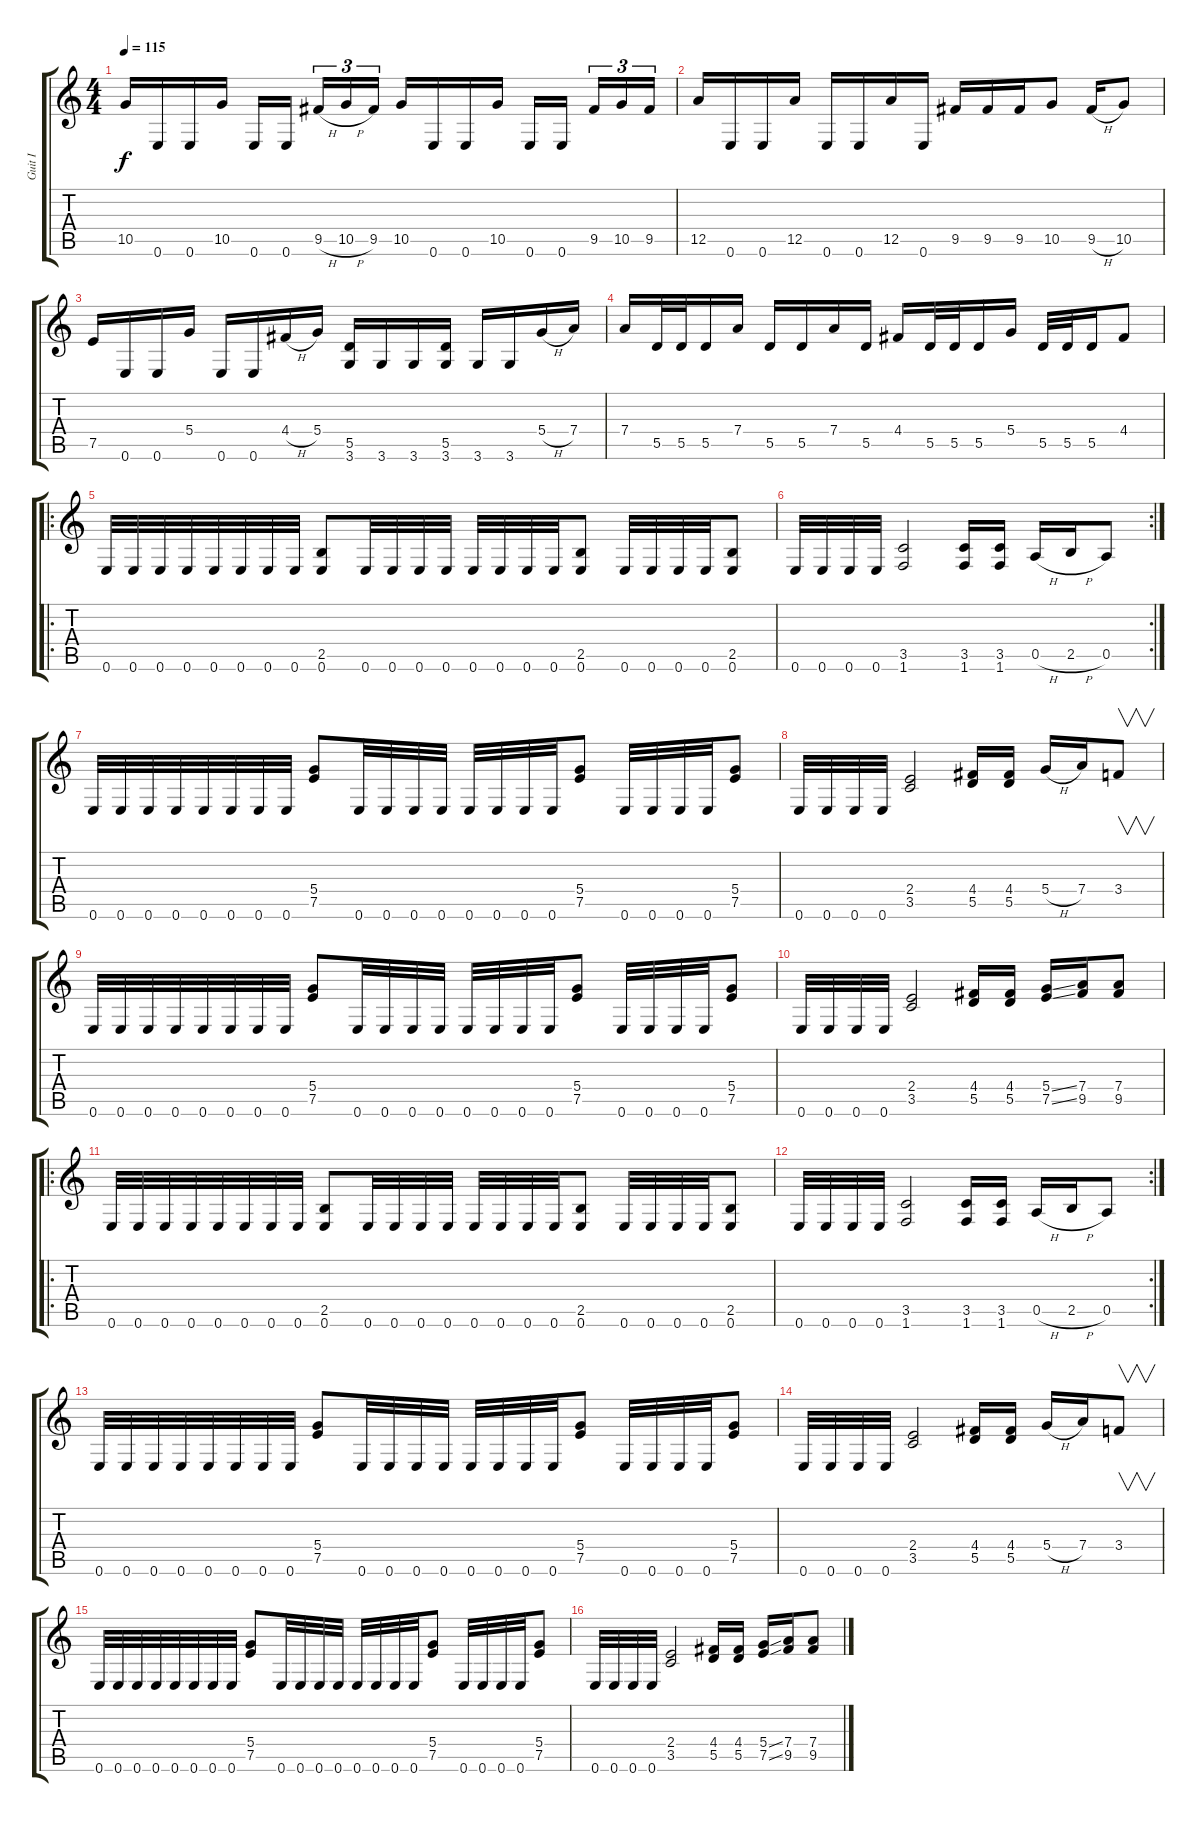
\track ("Guit I" "Guit I") {instrument distortionguitar}
\staff {score tabs}
\tuning (E4 B3 G3 D3 A2 E2) {hide}
\ts (4 4)
\tempo 115
\clef g2
\ks c
10.5.16{dy f} 0.6.16 0.6.16 10.5.16 0.6.16 0.6.16 9.5{h}.16{tu (3 2)} 10.5{h}.16{tu (3 2)} 9.5.16{tu (3 2)} 10.5.16 0.6.16 0.6.16 10.5.16 0.6.16 0.6.16 9.5.16{tu (3 2)} 10.5.16{tu (3 2)} 9.5.16{tu (3 2)} |
12.5.16 0.6.16 0.6.16 12.5.16 0.6.16 0.6.16 12.5.16 0.6.16 9.5.16 9.5.16 9.5.16 10.5.8 9.5{h}.16 10.5.8 |
7.5.16 0.6.16 0.6.16 5.4.16 0.6.16 0.6.16 4.4{h}.16 5.4.16 (5.5 3.6).16 3.6.16 3.6.16 (5.5 3.6).16 3.6.16 3.6.16 5.4{h}.16 7.4.16 |
7.4.16 5.5.32 5.5.32 5.5.16 7.4.16 5.5.16 5.5.16 7.4.16 5.5.16 4.4.16 5.5.32 5.5.32 5.5.16 5.4.16 5.5.32 5.5.32 5.5.16 4.4.8 |
\ro
0.6.32 0.6.32 0.6.32 0.6.32 0.6.32 0.6.32 0.6.32 0.6.32 (2.5 0.6).8 0.6.32 0.6.32 0.6.32 0.6.32 0.6.32 0.6.32 0.6.32 0.6.32 (2.5 0.6).8 0.6.32 0.6.32 0.6.32 0.6.32 (2.5 0.6).8 |
\rc 2
0.6.32 0.6.32 0.6.32 0.6.32 (3.5 1.6).2 (3.5 1.6).16 (3.5 1.6).16 0.5{h}.16 2.5{h}.16 0.5.8 |
0.6.32 0.6.32 0.6.32 0.6.32 0.6.32 0.6.32 0.6.32 0.6.32 (5.4 7.5).8 0.6.32 0.6.32 0.6.32 0.6.32 0.6.32 0.6.32 0.6.32 0.6.32 (5.4 7.5).8 0.6.32 0.6.32 0.6.32 0.6.32 (5.4 7.5).8 |
0.6.32 0.6.32 0.6.32 0.6.32 (2.4 3.5).2 (4.4 5.5).16 (4.4 5.5).16 5.4{h}.16 7.4.16 3.4.8{v} |
0.6.32 0.6.32 0.6.32 0.6.32 0.6.32 0.6.32 0.6.32 0.6.32 (5.4 7.5).8 0.6.32 0.6.32 0.6.32 0.6.32 0.6.32 0.6.32 0.6.32 0.6.32 (5.4 7.5).8 0.6.32 0.6.32 0.6.32 0.6.32 (5.4 7.5).8 |
0.6.32 0.6.32 0.6.32 0.6.32 (2.4 3.5).2 (4.4 5.5).16 (4.4 5.5).16 (5.4{ss} 7.5{ss}).16 (7.4 9.5).16 (7.4 9.5).8 |
\ro
0.6.32 0.6.32 0.6.32 0.6.32 0.6.32 0.6.32 0.6.32 0.6.32 (2.5 0.6).8 0.6.32 0.6.32 0.6.32 0.6.32 0.6.32 0.6.32 0.6.32 0.6.32 (2.5 0.6).8 0.6.32 0.6.32 0.6.32 0.6.32 (2.5 0.6).8 |
\rc 2
0.6.32 0.6.32 0.6.32 0.6.32 (3.5 1.6).2 (3.5 1.6).16 (3.5 1.6).16 0.5{h}.16 2.5{h}.16 0.5.8 |
0.6.32 0.6.32 0.6.32 0.6.32 0.6.32 0.6.32 0.6.32 0.6.32 (5.4 7.5).8 0.6.32 0.6.32 0.6.32 0.6.32 0.6.32 0.6.32 0.6.32 0.6.32 (5.4 7.5).8 0.6.32 0.6.32 0.6.32 0.6.32 (5.4 7.5).8 |
0.6.32 0.6.32 0.6.32 0.6.32 (2.4 3.5).2 (4.4 5.5).16 (4.4 5.5).16 5.4{h}.16 7.4.16 3.4.8{v} |
0.6.32 0.6.32 0.6.32 0.6.32 0.6.32 0.6.32 0.6.32 0.6.32 (5.4 7.5).8 0.6.32 0.6.32 0.6.32 0.6.32 0.6.32 0.6.32 0.6.32 0.6.32 (5.4 7.5).8 0.6.32 0.6.32 0.6.32 0.6.32 (5.4 7.5).8 |
0.6.32 0.6.32 0.6.32 0.6.32 (2.4 3.5).2 (4.4 5.5).16 (4.4 5.5).16 (5.4{ss} 7.5{ss}).16 (7.4 9.5).16 (7.4 9.5).8
